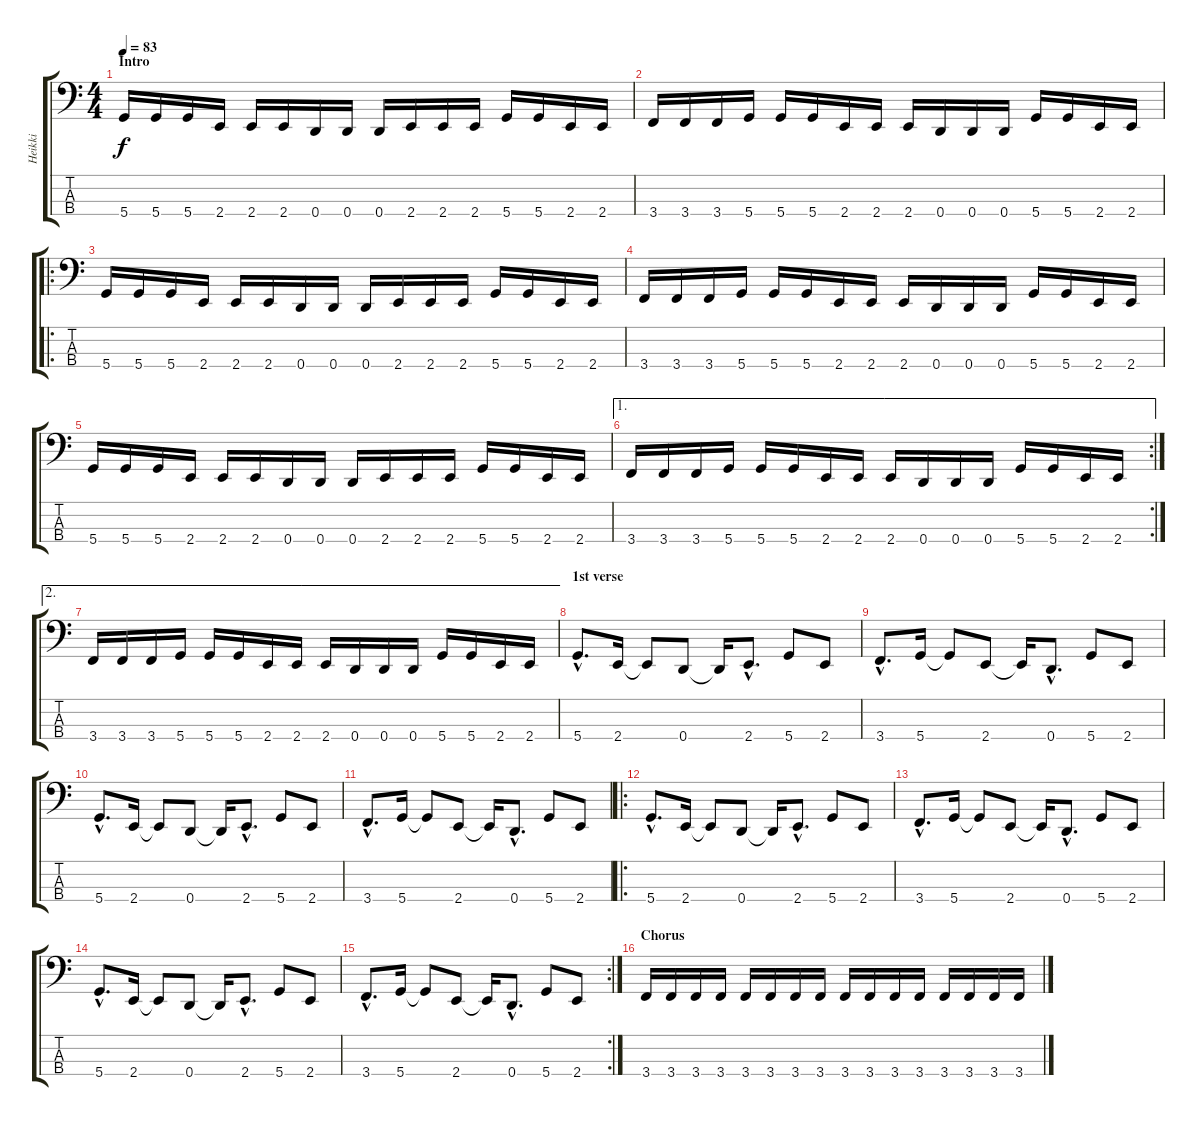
\track ("Heikki" "Heikki") {instrument electricbassfinger}
\staff {score tabs}
\tuning (G2 D2 A1 D1) {hide}
\ts (4 4)
\section ("" "Intro")
\tempo 83
\clef f4
\ks c
5.4.16{dy f instrument electricbassfinger} 5.4.16 5.4.16 2.4.16 2.4.16 2.4.16 0.4.16 0.4.16 0.4.16 2.4.16 2.4.16 2.4.16 5.4.16 5.4.16 2.4.16 2.4.16 |
3.4.16 3.4.16 3.4.16 5.4.16 5.4.16 5.4.16 2.4.16 2.4.16 2.4.16 0.4.16 0.4.16 0.4.16 5.4.16 5.4.16 2.4.16 2.4.16 |
\ro
5.4.16 5.4.16 5.4.16 2.4.16 2.4.16 2.4.16 0.4.16 0.4.16 0.4.16 2.4.16 2.4.16 2.4.16 5.4.16 5.4.16 2.4.16 2.4.16 |
3.4.16 3.4.16 3.4.16 5.4.16 5.4.16 5.4.16 2.4.16 2.4.16 2.4.16 0.4.16 0.4.16 0.4.16 5.4.16 5.4.16 2.4.16 2.4.16 |
5.4.16 5.4.16 5.4.16 2.4.16 2.4.16 2.4.16 0.4.16 0.4.16 0.4.16 2.4.16 2.4.16 2.4.16 5.4.16 5.4.16 2.4.16 2.4.16 |
\ae 1
\rc 2
3.4.16 3.4.16 3.4.16 5.4.16 5.4.16 5.4.16 2.4.16 2.4.16 2.4.16 0.4.16 0.4.16 0.4.16 5.4.16 5.4.16 2.4.16 2.4.16 |
\ae 2
3.4.16 3.4.16 3.4.16 5.4.16 5.4.16 5.4.16 2.4.16 2.4.16 2.4.16 0.4.16 0.4.16 0.4.16 5.4.16 5.4.16 2.4.16 2.4.16 |
\section ("" "1st verse")
5.4{hac}.8{d} 2.4.16 2.4{t}.8 0.4.8 0.4{t}.16 2.4{hac}.8{d} 5.4.8 2.4.8 |
3.4{hac}.8{d} 5.4.16 5.4{t}.8 2.4.8 2.4{t}.16 0.4{hac}.8{d} 5.4.8 2.4.8 |
5.4{hac}.8{d} 2.4.16 2.4{t}.8 0.4.8 0.4{t}.16 2.4{hac}.8{d} 5.4.8 2.4.8 |
3.4{hac}.8{d} 5.4.16 5.4{t}.8 2.4.8 2.4{t}.16 0.4{hac}.8{d} 5.4.8 2.4.8 |
\ro
5.4{hac}.8{d} 2.4.16 2.4{t}.8 0.4.8 0.4{t}.16 2.4{hac}.8{d} 5.4.8 2.4.8 |
3.4{hac}.8{d} 5.4.16 5.4{t}.8 2.4.8 2.4{t}.16 0.4{hac}.8{d} 5.4.8 2.4.8 |
5.4{hac}.8{d} 2.4.16 2.4{t}.8 0.4.8 0.4{t}.16 2.4{hac}.8{d} 5.4.8 2.4.8 |
\rc 2
3.4{hac}.8{d} 5.4.16 5.4{t}.8 2.4.8 2.4{t}.16 0.4{hac}.8{d} 5.4.8 2.4.8 |
\section ("" "Chorus")
3.4.16 3.4.16 3.4.16 3.4.16 3.4.16 3.4.16 3.4.16 3.4.16 3.4.16 3.4.16 3.4.16 3.4.16 3.4.16 3.4.16 3.4.16 3.4.16
